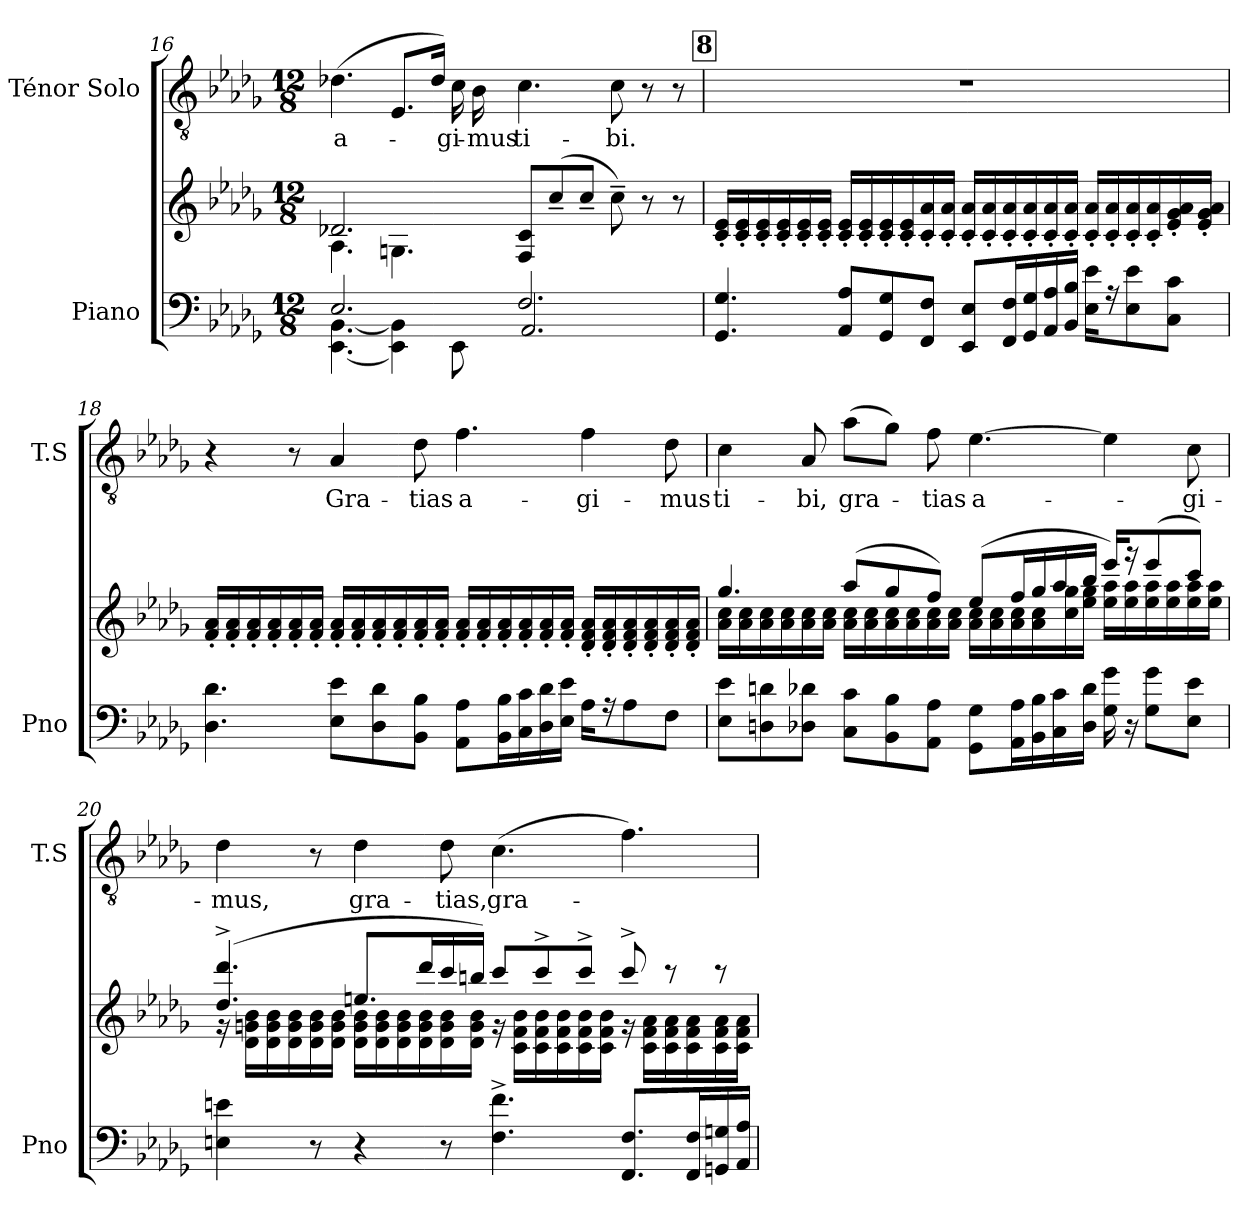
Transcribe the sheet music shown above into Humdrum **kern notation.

**kern	**kern	**kern	**text
*part2	*part2	*part1	*part1
*staff3	*staff2	*staff1	*staff1
*I"Piano	*	*I"Ténor Solo	*
*I'Pno	*	*I'T.S	*
*clefF4	*clefG2	*clefGv2	*
*k[b-e-a-d-g-]	*k[b-e-a-d-g-]	*k[b-e-a-d-g-]	*
*M12/8	*M12/8	*M12/8	*
=16	=16	=16	=16
*^	*^	*	*
!	!	!	!	!	!LO:LY:b
2.E-/	[4.EE-\ [4.BB-\	2.d-X/	4.A-\	(>4.d-X\	a-
.	4EE-\] 4BB-\]	.	4.Gn\	8.E-/L	.
.	.	.	.	16d-/Jk)	.
!	!	!	!	!	!LO:LY:b
.	8EE-\	.	.	16c\	-gi-
!	!	!	!	!	!LO:LY:b
.	.	.	.	16B-\	-mus
!	!	!	!	!	!LO:LY:b
2.F/	2.AA-/	8F/ 8c/L	2.ryy	4.c\	ti-
.	.	(>8cc~/	.	.	.
.	.	8cc~/J	.	.	.
!	!	!	!	!	!LO:LY:b
.	.	8cc~\)	.	8c\	-bi.
.	.	8r	.	8r	.
.	.	8r	.	8r	.
*v	*v	*	*	*	*
*	*v	*v	*	*
!!LO:PB:g=z
!!LO:REH:place=s1:a:B:fs=14:t=8
=17	=17	=17	=17
4.GG-i/ 4.G-i/	16c/' 16e-/'LL	1.r	.
.	16c/' 16e-/'	.	.
.	16c/' 16e-/'	.	.
.	16c/' 16e-/'	.	.
.	16c/' 16e-/'	.	.
.	16c/' 16e-/'JJ	.	.
8AA-/ 8A-/L	16c/' 16e-/'LL	.	.
.	16c/' 16e-/'	.	.
8GG-/ 8G-/	16c/' 16e-/'	.	.
.	16c/' 16e-/'	.	.
8FF/ 8F/J	16c/' 16a-/'	.	.
.	16c/' 16a-/'JJ	.	.
8EE-/ 8E-/L	16c/' 16a-/'LL	.	.
.	16c/' 16a-/'	.	.
16FF/ 16F/L	16c/' 16a-/'	.	.
16GG-/ 16G-/	16c/' 16a-/'	.	.
16AA-/ 16A-/	16c/' 16a-/'	.	.
16BB-/ 16B-/JJ	16c/' 16a-/'JJ	.	.
16E-\ 16e-\KL	16c/' 16a-/'LL	.	.
16r	16c/' 16a-/'	.	.
8E-\ 8e-\	16c/' 16a-/'	.	.
.	16c/' 16a-/'	.	.
8C\ 8c\J	16e-/' 16g-/' 16a-/'	.	.
.	16e-/' 16g-/' 16a-/'JJ	.	.
=18	=18	=18	=18
4.D-\ 4.d-\	16f/' 16a-/'LL	4r	.
.	16f/' 16a-/'	.	.
.	16f/' 16a-/'	.	.
.	16f/' 16a-/'	.	.
.	16f/' 16a-/'	8r	.
.	16f/' 16a-/'JJ	.	.
!	!	!	!LO:LY:b
8E-\ 8e-\L	16f/' 16a-/'LL	4A-/	Gra-
.	16f/' 16a-/'	.	.
8D-\ 8d-\	16f/' 16a-/'	.	.
.	16f/' 16a-/'	.	.
!	!	!	!LO:LY:b
8BB-\ 8B-\J	16f/' 16a-/'	8d-\	-tias
.	16f/' 16a-/'JJ	.	.
!	!	!	!LO:LY:b
8AA-\ 8A-\L	16f/' 16a-/'LL	4.f\	a-
.	16f/' 16a-/'	.	.
16BB-\ 16B-\L	16f/' 16a-/'	.	.
16C\ 16c\	16f/' 16a-/'	.	.
16D-\ 16d-\	16f/' 16a-/'	.	.
16E-\ 16e-\JJ	16f/' 16a-/'JJ	.	.
!	!	!	!LO:LY:b
16A-\KL	16d-/' 16f/' 16a-/'LL	4f\	-gi-
16r	16d-/' 16f/' 16a-/'	.	.
8A-\	16d-/' 16f/' 16a-/'	.	.
.	16d-/' 16f/' 16a-/'	.	.
!	!	!	!LO:LY:b
8F\J	16d-/' 16f/' 16a-/'	8d-\	-mus
.	16d-/' 16f/' 16a-/'JJ	.	.
!!LO:LB:g=z
=19	=19	=19	=19
*	*^	*	*
!	!	!	!	!LO:LY:b
8E-\ 8e-\L	4.gg-/	16a-\ 16cc\LL	4c\	ti-
.	.	16a-\ 16cc\	.	.
8Dn\ 8dn\	.	16a-\ 16cc\	.	.
.	.	16a-\ 16cc\	.	.
!	!	!	!	!LO:LY:b
8D-X\ 8d-X\J	.	16a-\ 16cc\	8A-/	-bi,
.	.	16a-\ 16cc\JJ	.	.
!	!	!	!	!LO:LY:b
8C\ 8c\L	(>8aa-/L	16a-\ 16cc\LL	(>8a-\L	gra-
.	.	16a-\ 16cc\	.	.
8BB-\ 8B-\	8gg-/	16a-\ 16cc\	8g-\J)	.
.	.	16a-\ 16cc\	.	.
!	!	!	!	!LO:LY:b
8AA-\ 8A-\J	8ff/J)	16a-\ 16cc\	8f\	-tias
.	.	16a-\ 16cc\JJ	.	.
!	!	!	!	!LO:LY:b
8GG-\ 8G-\L	(>8ee-/L	16a-\ 16cc\LL	[4.e-\	a-
.	.	16a-\ 16cc\	.	.
16AA-\ 16A-\L	16ff/L	16a-\ 16cc\	.	.
16BB-\ 16B-\	16gg-/	16a-\ 16cc\	.	.
16C\ 16c\	16aa-/	16cc\ 16gg-\	.	.
16D-\ 16d-\JJ	16bb-/JJ	16ee-\ 16gg-\JJ	.	.
16G-\ 16g-\	16eee-/KL)	16ee-\ 16aa-\LL	4e-\]	.
16r	16r	16ee-\ 16aa-\	.	.
8G-\ 8g-\L	(>8eee-/	16ee-\ 16aa-\	.	.
.	.	16ee-\ 16aa-\	.	.
!	!	!	!	!LO:LY:b
8E-\ 8e-\J	8ccc/J)	16ee-\ 16aa-\	8c\	-gi-
.	.	16ee-\ 16aa-\JJ	.	.
!!LO:LB:g=z
=20	=20	=20	=20	=20
!	!	!	!	!LO:LY:b
4En\ 4en\	(>4.dd-/^ 4.ddd-/^	16r	4d-\	-mus,
.	.	16d-i\ 16gn\ 16b-\LL	.	.
.	.	16d-\ 16g\ 16b-\	.	.
.	.	16d-\ 16g\ 16b-\	.	.
8r	.	16d-\ 16g\ 16b-\	8r	.
.	.	16d-\ 16g\ 16b-\JJ	.	.
!	!	!	!	!LO:LY:b
4r	8.een/L	16d-\ 16g\ 16b-\LL	4d-\	gra-
.	.	16d-\ 16g\ 16b-\	.	.
.	.	16d-\ 16g\ 16b-\	.	.
.	16ddd-/L	16d-\ 16g\ 16b-\	.	.
!	!	!	!	!LO:LY:b
8r	16ccc/	16d-\ 16g\ 16b-\	8d-\	-tias,
.	16bbn/JJ)	16d-\ 16g\ 16b-\JJ	.	.
!	!	!	!	!LO:LY:b
4.F\^ 4.f\^	8ccc/L	16r	(>4.c\	gra-
.	.	16c\ 16f\ 16b-\LL	.	.
.	8ccc^/	16c\ 16f\ 16b-\	.	.
.	.	16c\ 16f\ 16b-\	.	.
.	8ccc^/J	16c\ 16f\ 16b-\	.	.
.	.	16c\ 16f\ 16b-\JJ	.	.
8.FF/ 8.F/L	8ccc^/	16r	4.f\)	.
.	.	16c\ 16f\ 16a-\LL	.	.
.	8r	16c\ 16f\ 16a-\	.	.
16FF/ 16F/L	.	16c\ 16f\ 16a-\	.	.
16GGn/ 16Gn/	8r	16c\ 16f\ 16a-\	.	.
16AA-/ 16A-/JJ	.	16c\ 16f\ 16a-\JJ	.	.
*	*v	*v	*	*
=	=	=	=
*-	*-	*-	*-
